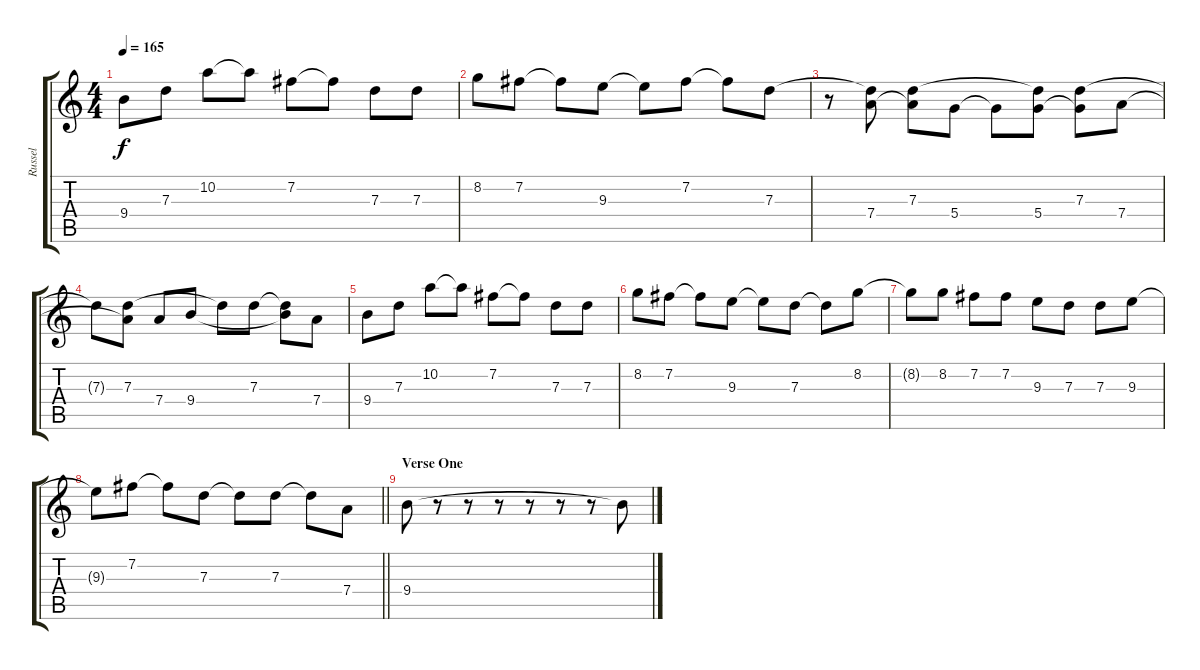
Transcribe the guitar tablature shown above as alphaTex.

\track ("Russel" "Russel") {instrument overdrivenguitar}
\staff {score tabs}
\tuning (E4 B3 G3 D3 A2 E2) {hide}
\ts (4 4)
\tempo 165
\clef g2
\ks c
9.4.8{dy f} 7.3.8 10.2.8 10.2{t}.8 7.2.8 7.2{t}.8 7.3.8 7.3.8 |
8.2.8 7.2.8 7.2{t}.8 9.3.8 9.3{t}.8 7.2.8 7.2{t}.8 7.3.8 |
r.8 (7.3{t} 7.4).8 (7.3 7.4{t}).8 5.4.8 5.4{t}.8 (7.3{t} 5.4).8 (7.3 5.4{t}).8 7.4.8 |
7.3{t}.8 (7.3 7.4{t}).8 7.4.8 9.4.8 7.3{t}.8 7.3.8 (7.3{t} 9.4{t}).8 7.4.8 |
9.4.8 7.3.8 10.2.8 10.2{t}.8 7.2.8 7.2{t}.8 7.3.8 7.3.8 |
8.2.8 7.2.8 7.2{t}.8 9.3.8 9.3{t}.8 7.3.8 7.3{t}.8 8.2.8 |
8.2{t}.8 8.2.8 7.2.8 7.2.8 9.3.8 7.3.8 7.3.8 9.3.8 |
\barLineRight lightlight
9.3{t}.8 7.2.8 7.2{t}.8 7.3.8 7.3{t}.8 7.3.8 7.3{t}.8 7.4.8 |
\section ("" "Verse One")
9.4.8 r.8 r.8 r.8 r.8 r.8 r.8 9.4{t}.8
